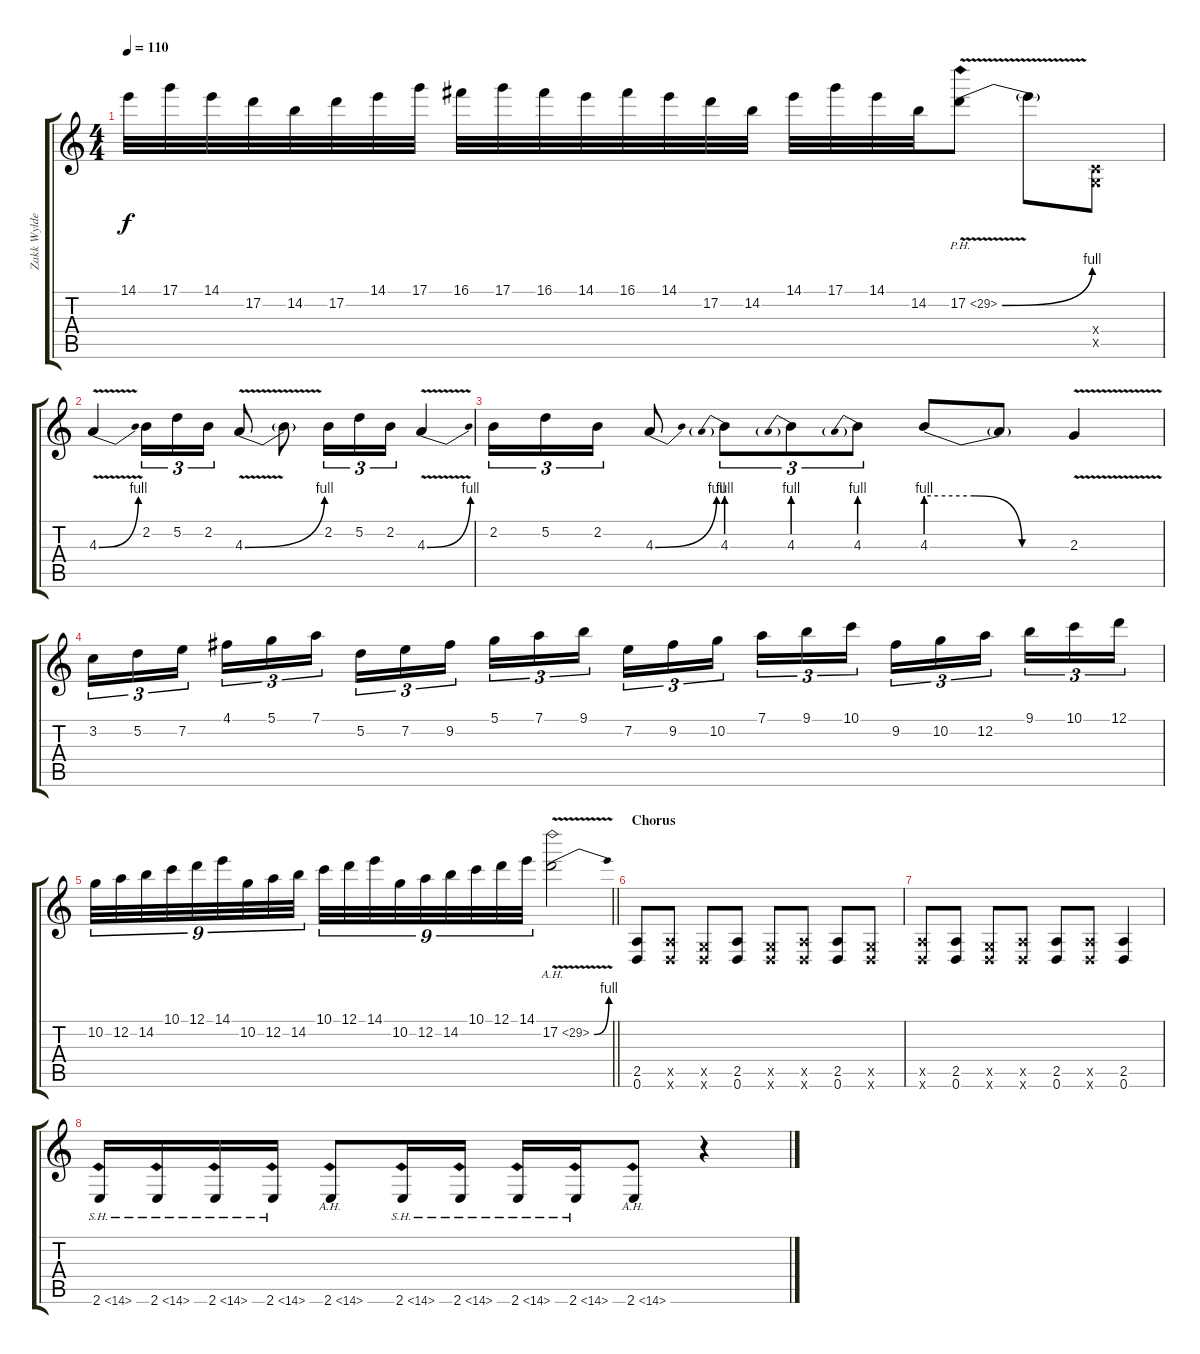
\track ("Zakk Wylde" "Zakk Wylde") {instrument overdrivenguitar}
\staff {score tabs}
\tuning (D4 A3 F3 C3 G2 D2) {hide}
\ts (4 4)
\tempo 110
\clef g2
\ks c
14.1.32{dy f} 17.1.32 14.1.32 17.2.32 14.2.32 17.2.32 14.1.32 17.1.32 16.1.32 17.1.32 16.1.32 14.1.32 16.1.32 14.1.32 17.2.32 14.2.32 14.1.32 17.1.32 14.1.32 14.2.32 17.2{be (bend 0 0 60 4) ph 12 v}.8 17.2{t}.8 (0.4{x} 0.5{x}).8 |
4.3{be (bend 0 0 60 4) v}.4 2.2.16{tu (3 2)} 5.2.16{tu (3 2)} 2.2.16{tu (3 2)} 4.3{be (bend 0 0 60 4) v}.8 4.3{t}.8 2.2.16{tu (3 2)} 5.2.16{tu (3 2)} 2.2.16{tu (3 2)} 4.3{be (bend 0 0 60 4) v}.4 |
2.2.16{tu (3 2)} 5.2.16{tu (3 2)} 2.2.16{tu (3 2)} 4.3{be (bend 0 0 60 4)}.8 4.3{be (prebend 0 4 60 4)}.8{tu (3 2)} 4.3{be (prebend 0 4 60 4)}.8{tu (3 2)} 4.3{be (prebend 0 4 60 4)}.8{tu (3 2)} 4.3{be (custom 0 4 20 4 40 0 60 0)}.8 4.3{t}.8 2.3{v}.4 |
3.2.16{tu (3 2)} 5.2.16{tu (3 2)} 7.2.16{tu (3 2) beam splitsecondary} 4.1.16{tu (3 2)} 5.1.16{tu (3 2)} 7.1.16{tu (3 2)} 5.2.16{tu (3 2)} 7.2.16{tu (3 2)} 9.2.16{tu (3 2) beam splitsecondary} 5.1.16{tu (3 2)} 7.1.16{tu (3 2)} 9.1.16{tu (3 2)} 7.2.16{tu (3 2)} 9.2.16{tu (3 2)} 10.2.16{tu (3 2) beam splitsecondary} 7.1.16{tu (3 2)} 9.1.16{tu (3 2)} 10.1.16{tu (3 2)} 9.2.16{tu (3 2)} 10.2.16{tu (3 2)} 12.2.16{tu (3 2) beam splitsecondary} 9.1.16{tu (3 2)} 10.1.16{tu (3 2)} 12.1.16{tu (3 2)} |
\barLineRight lightlight
10.2.32{tu (9 8)} 12.2.32{tu (9 8)} 14.2.32{tu (9 8)} 10.1.32{tu (9 8)} 12.1.32{tu (9 8)} 14.1.32{tu (9 8)} 10.2.32{tu (9 8)} 12.2.32{tu (9 8)} 14.2.32{tu (9 8)} 10.1.32{tu (9 8)} 12.1.32{tu (9 8)} 14.1.32{tu (9 8)} 10.2.32{tu (9 8)} 12.2.32{tu (9 8)} 14.2.32{tu (9 8)} 10.1.32{tu (9 8)} 12.1.32{tu (9 8)} 14.1.32{tu (9 8)} 17.2{be (bend 0 0 60 4) ah 12 v}.2 |
\section ("" "Chorus")
(2.5 0.6).8 (2.5{x} 0.6{x}).8 (0.5{x} 0.6{x}).8 (2.5 0.6).8 (0.5{x} 0.6{x}).8 (2.5{x} 0.6{x}).8 (2.5 0.6).8 (0.5{x} 0.6{x}).8 |
(2.5{x} 0.6{x}).8 (2.5 0.6).8 (0.5{x} 0.6{x}).8 (2.5{x} 0.6{x}).8 (2.5 0.6).8 (2.5{x} 0.6{x}).8 (2.5 0.6).4 |
2.6{sh 12}.16 2.6{sh 12}.16 2.6{sh 12}.16 2.6{sh 12}.16 2.6{ah 12}.8 2.6{sh 12}.16 2.6{sh 12}.16 2.6{sh 12}.16 2.6{sh 12}.16 2.6{ah 12}.8 r.4
